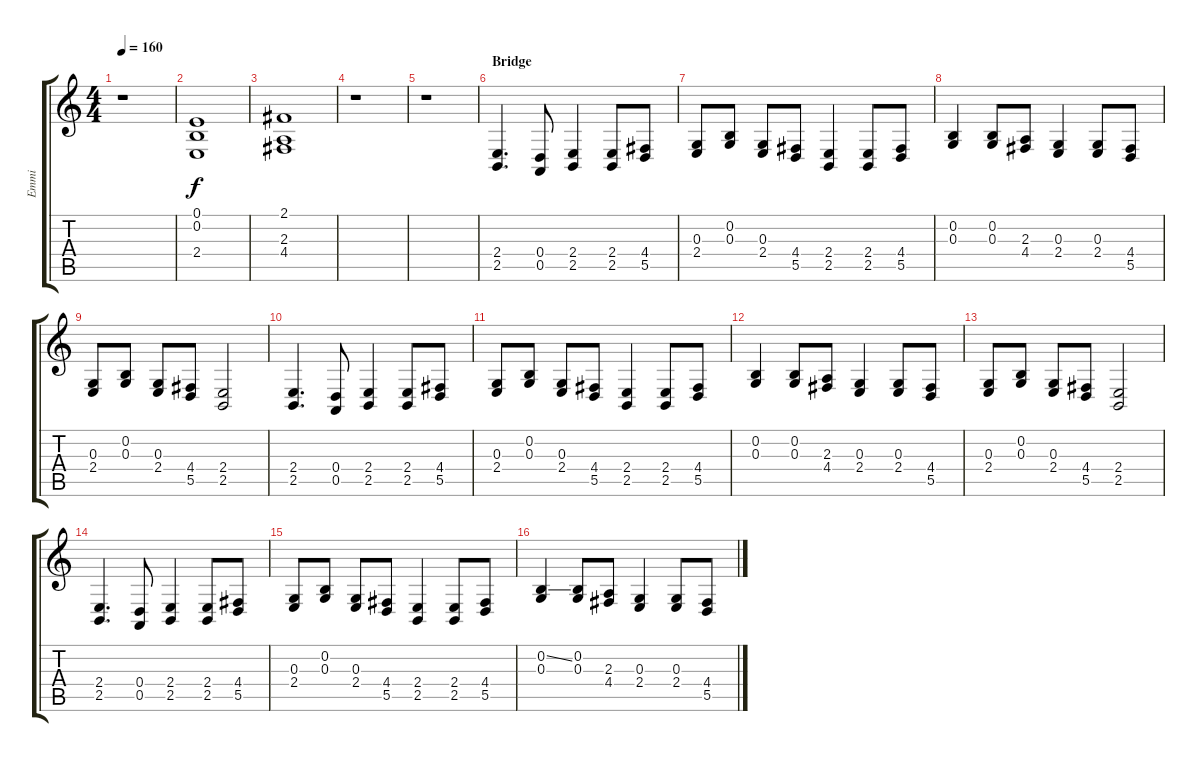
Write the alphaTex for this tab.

\track ("Emmi" "Emmi") {instrument stringensemble1}
\staff {score tabs}
\tuning (E4 B3 G3 D3 A2 E2) {hide}
\ts (4 4)
\tempo 160
\clef g2
\ks c
r.1{dy f} |
(0.1 0.2 2.4).1 |
(2.1 2.3 4.4).1 |
r.1 |
r.1 |
\section ("" "Bridge")
(2.4 2.5).4{d} (0.4 0.5).8 (2.4 2.5).4 (2.4 2.5).8 (4.4 5.5).8 |
(0.3 2.4).8 (0.2 0.3).8 (0.3 2.4).8 (4.4 5.5).8 (2.4 2.5).4 (2.4 2.5).8 (4.4 5.5).8 |
(0.2 0.3).4 (0.2 0.3).8 (2.3 4.4).8 (0.3 2.4).4 (0.3 2.4).8 (4.4 5.5).8 |
(0.3 2.4).8 (0.2 0.3).8 (0.3 2.4).8 (4.4 5.5).8 (2.4 2.5).2 |
(2.4 2.5).4{d} (0.4 0.5).8 (2.4 2.5).4 (2.4 2.5).8 (4.4 5.5).8 |
(0.3 2.4).8 (0.2 0.3).8 (0.3 2.4).8 (4.4 5.5).8 (2.4 2.5).4 (2.4 2.5).8 (4.4 5.5).8 |
(0.2 0.3).4 (0.2 0.3).8 (2.3 4.4).8 (0.3 2.4).4 (0.3 2.4).8 (4.4 5.5).8 |
(0.3 2.4).8 (0.2 0.3).8 (0.3 2.4).8 (4.4 5.5).8 (2.4 2.5).2 |
(2.4 2.5).4{d} (0.4 0.5).8 (2.4 2.5).4 (2.4 2.5).8 (4.4 5.5).8 |
(0.3 2.4).8 (0.2 0.3).8 (0.3 2.4).8 (4.4 5.5).8 (2.4 2.5).4 (2.4 2.5).8 (4.4 5.5).8 |
(0.2{ss} 0.3).4 (0.2 0.3).8 (2.3 4.4).8 (0.3 2.4).4 (0.3 2.4).8 (4.4 5.5).8
